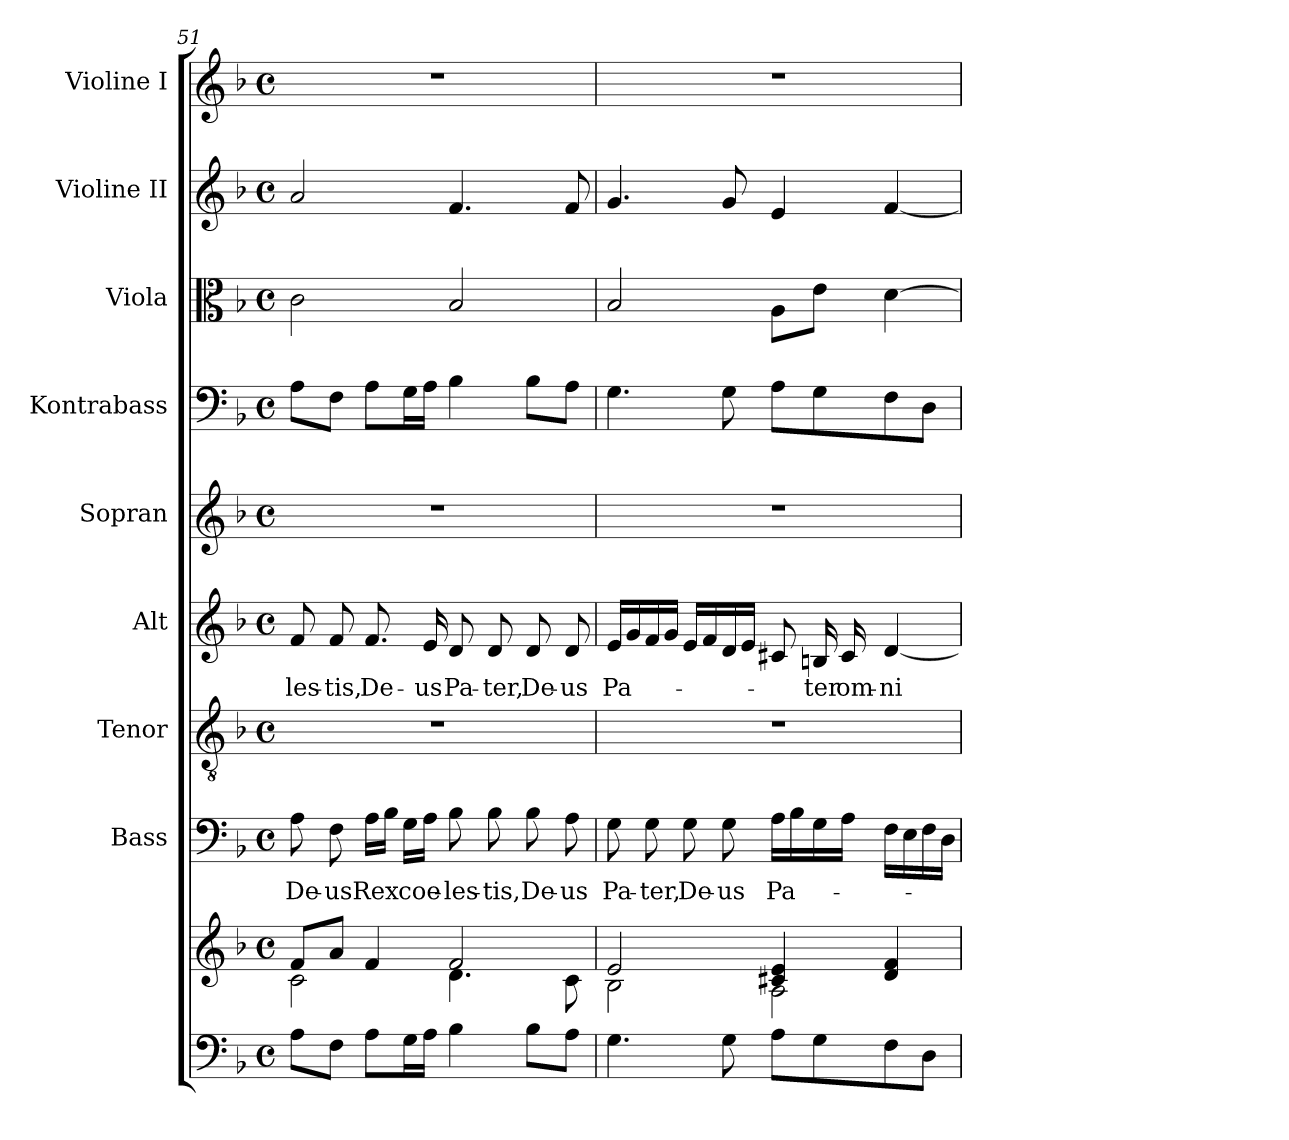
**kern	**kern	**kern	**text	**kern	**kern	**text	**kern	**kern	**kern	**kern	**kern
*part9	*part9	*part8	*part8	*part7	*part6	*part6	*part5	*part4	*part3	*part2	*part1
*staff10	*staff9	*staff8	*staff8	*staff7	*staff6	*staff6	*staff5	*staff4	*staff3	*staff2	*staff1
*	*	*I"Bass	*	*I"Tenor	*I"Alt	*	*I"Sopran	*I"Kontrabass	*I"Viola	*I"Violine II	*I"Violine I
*	*	*I'B.	*	*I'T.	*I'A.	*	*I'S.	*I'Kb.	*I'Vla.	*I'Vl. II	*I'Vl. I
!!LO:PB:g=z
*clefF4	*clefG2	*clefF4	*	*clefGv2	*clefG2	*	*clefG2	*clefF4	*clefC3	*clefG2	*clefG2
*	*	*	*	*	*	*	*	*ITrd7c12	*	*	*
*k[b-]	*k[b-]	*k[b-]	*	*k[b-]	*k[b-]	*	*k[b-]	*k[b-]	*k[b-]	*k[b-]	*k[b-]
*F:	*F:	*F:	*	*F:	*F:	*	*F:	*F:	*F:	*F:	*F:
*M4/4	*M4/4	*M4/4	*	*M4/4	*M4/4	*	*M4/4	*M4/4	*M4/4	*M4/4	*M4/4
*met(c)	*met(c)	*met(c)	*	*met(c)	*met(c)	*	*met(c)	*met(c)	*met(c)	*met(c)	*met(c)
=51	=51	=51	=51	=51	=51	=51	=51	=51	=51	=51	=51
*	*^	*	*	*	*	*	*	*	*	*	*
!	!	!	!	!LO:LY:b	!	!	!LO:LY:b	!	!	!	!	!
8A\L	8f/L	2c\	8A\	De-	1r	8f/	-les-	1r	8AA\L	2c\	2a/	1r
!	!	!	!	!LO:LY:b	!	!	!LO:LY:b	!	!	!	!	!
8F\J	8a/J	.	8F\	-us	.	8f/	-tis,	.	8FF\J	.	.	.
!	!	!	!	!LO:LY:b	!	!	!LO:LY:b	!	!	!	!	!
8A\L	4f/	.	16A\LL	Rex	.	8.f/	De-	.	8AA\L	.	.	.
.	.	.	16B-\JJ	.	.	.	.	.	.	.	.	.
!	!	!	!	!LO:LY:b	!	!	!	!	!	!	!	!
16G\L	.	.	16G\LL	coe-	.	.	.	.	16GG\L	.	.	.
!	!	!	!	!	!	!	!LO:LY:b	!	!	!	!	!
16A\JJ	.	.	16A\JJ	.	.	16e/	-us	.	16AA\JJ	.	.	.
!	!	!	!	!LO:LY:b	!	!	!LO:LY:b	!	!	!	!	!
4B-\	2f/	4.d\	8B-\	-les-	.	8d/	Pa-	.	4BB-\	2B-/	4.f/	.
!	!	!	!	!LO:LY:b	!	!	!LO:LY:b	!	!	!	!	!
.	.	.	8B-\	-tis,	.	8d/	-ter,	.	.	.	.	.
!	!	!	!	!LO:LY:b	!	!	!LO:LY:b	!	!	!	!	!
8B-\L	.	.	8B-\	De-	.	8d/	De-	.	8BB-\L	.	.	.
!	!	!	!	!LO:LY:b	!	!	!LO:LY:b	!	!	!	!	!
8A\J	.	8c\	8A\	-us	.	8d/	-us	.	8AA\J	.	8f/	.
=52	=52	=52	=52	=52	=52	=52	=52	=52	=52	=52	=52	=52
!	!	!	!	!LO:LY:b	!	!	!LO:LY:b	!	!	!	!	!
4.G\	2e/	2B-\	8G\	Pa-	1r	16e/LL	Pa-	1r	4.GG\	2B-/	4.g/	1r
.	.	.	.	.	.	16g/	.	.	.	.	.	.
!	!	!	!	!LO:LY:b	!	!	!	!	!	!	!	!
.	.	.	8G\	-ter,	.	16f/	.	.	.	.	.	.
.	.	.	.	.	.	16g/JJ	.	.	.	.	.	.
!	!	!	!	!LO:LY:b	!	!	!	!	!	!	!	!
.	.	.	8G\	De-	.	16e/LL	.	.	.	.	.	.
.	.	.	.	.	.	16f/	.	.	.	.	.	.
!	!	!	!	!LO:LY:b	!	!	!	!	!	!	!	!
8G\	.	.	8G\	-us	.	16d/	.	.	8GG\	.	8g/	.
.	.	.	.	.	.	16e/JJ	.	.	.	.	.	.
!	!	!	!	!LO:LY:b	!	!	!	!	!	!	!	!
8A\L	4c#X/ 4e/	2A\	16A\LL	Pa-	.	8c#X/	.	.	8AA\L	8A\L	4e/	.
.	.	.	16B-\	.	.	.	.	.	.	.	.	.
!	!	!	!	!	!	!	!LO:LY:b	!	!	!	!	!
8G\	.	.	16G\	.	.	16Bn/	-ter	.	8GG\	8e\J	.	.
!	!	!	!	!	!	!	!LO:LY:b	!	!	!	!	!
.	.	.	16A\JJ	.	.	16c#/	om-	.	.	.	.	.
!	!	!	!	!	!	!	!LO:LY:b	!	!	!	!	!
8F\	4d/ 4f/	.	16F\LL	.	.	[4d/	-ni-	.	8FF\	[4d\	[4f/	.
.	.	.	16E\	.	.	.	.	.	.	.	.	.
8D\J	.	.	16F\	.	.	.	.	.	8DD\J	.	.	.
.	.	.	16D\JJ	.	.	.	.	.	.	.	.	.
*	*v	*v	*	*	*	*	*	*	*	*	*	*
=	=	=	=	=	=	=	=	=	=	=	=
*-	*-	*-	*-	*-	*-	*-	*-	*-	*-	*-	*-
